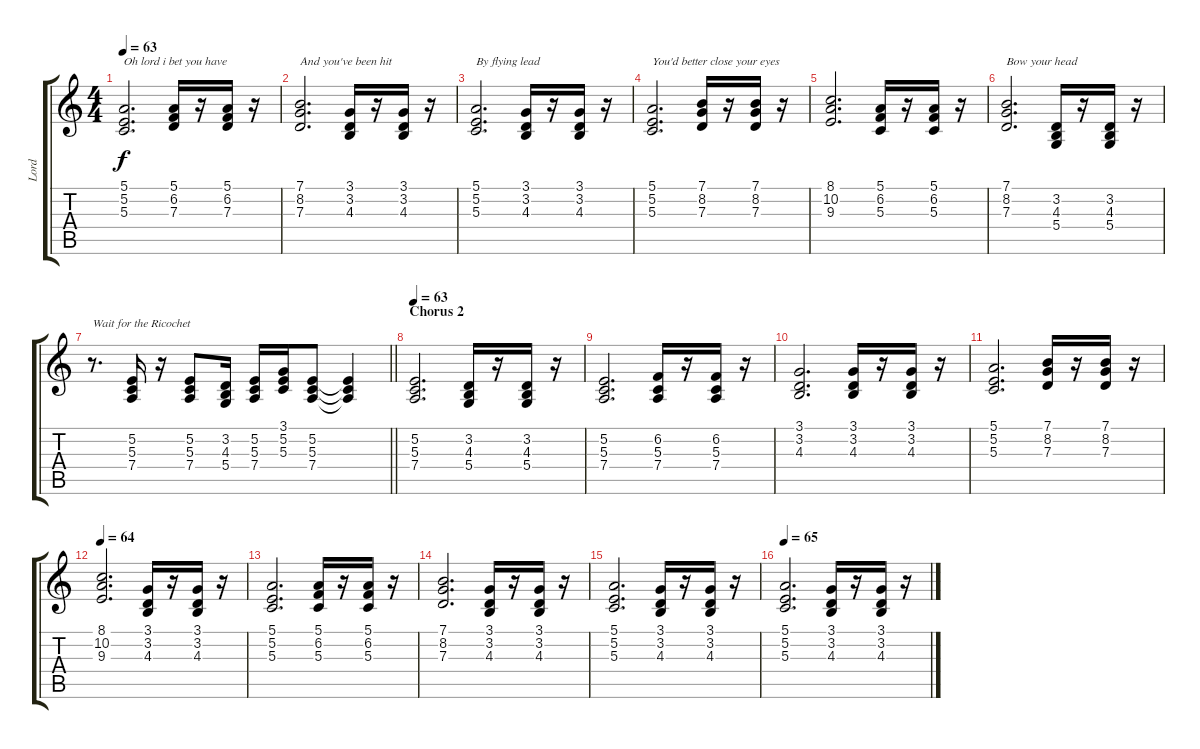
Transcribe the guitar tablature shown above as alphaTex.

\track ("Lord" "Lord") {instrument marimba}
\staff {score tabs}
\tuning (E4 B3 G3 D3 A2 E2) {hide}
\ts (4 4)
\tempo 63
\clef g2
\ks c
(5.1 5.2 5.3).2{d txt "Oh lord i bet you have" dy f} (5.1 6.2 7.3).16 r.16 (5.1 6.2 7.3).16 r.16 |
(7.1 8.2 7.3).2{d txt "And you've been hit"} (3.1 3.2 4.3).16 r.16 (3.1 3.2 4.3).16 r.16 |
(5.1 5.2 5.3).2{d txt "By flying lead"} (3.1 3.2 4.3).16 r.16 (3.1 3.2 4.3).16 r.16 |
(5.1 5.2 5.3).2{d txt "You'd better close your eyes"} (7.1 8.2 7.3).16 r.16 (7.1 8.2 7.3).16 r.16 |
(8.1 10.2 9.3).2{d} (5.1 6.2 5.3).16 r.16 (5.1 6.2 5.3).16 r.16 |
(7.1 8.2 7.3).2{d txt "Bow your head"} (3.2 4.3 5.4).16 r.16 (3.2 4.3 5.4).16 r.16 |
\barLineRight lightlight
r.8{d txt "Wait for the Ricochet"} (5.2 5.3 7.4).16 r.16 (5.2 5.3 7.4).8 (3.2 4.3 5.4).16 (5.2 5.3 7.4).16 (3.1 5.2 5.3).16 (5.2 5.3 7.4).8 (5.2{t} 5.3{t} 7.4{t}).4 |
\section ("" "Chorus 2")
\tempo 63
(5.2 5.3 7.4).2{d} (3.2 4.3 5.4).16 r.16 (3.2 4.3 5.4).16 r.16 |
(5.2 5.3 7.4).2{d} (6.2 5.3 7.4).16 r.16 (6.2 5.3 7.4).16 r.16 |
(3.1 3.2 4.3).2{d} (3.1 3.2 4.3).16 r.16 (3.1 3.2 4.3).16 r.16 |
(5.1 5.2 5.3).2{d} (7.1 8.2 7.3).16 r.16 (7.1 8.2 7.3).16 r.16 |
\tempo 64
(8.1 10.2 9.3).2{d} (3.1 3.2 4.3).16 r.16 (3.1 3.2 4.3).16 r.16 |
(5.1 5.2 5.3).2{d} (5.1 6.2 5.3).16 r.16 (5.1 6.2 5.3).16 r.16 |
(7.1 8.2 7.3).2{d} (3.1 3.2 4.3).16 r.16 (3.1 3.2 4.3).16 r.16 |
(5.1 5.2 5.3).2{d} (3.1 3.2 4.3).16 r.16 (3.1 3.2 4.3).16 r.16 |
\tempo 65
(5.1 5.2 5.3).2{d} (3.1 3.2 4.3).16 r.16 (3.1 3.2 4.3).16 r.16
